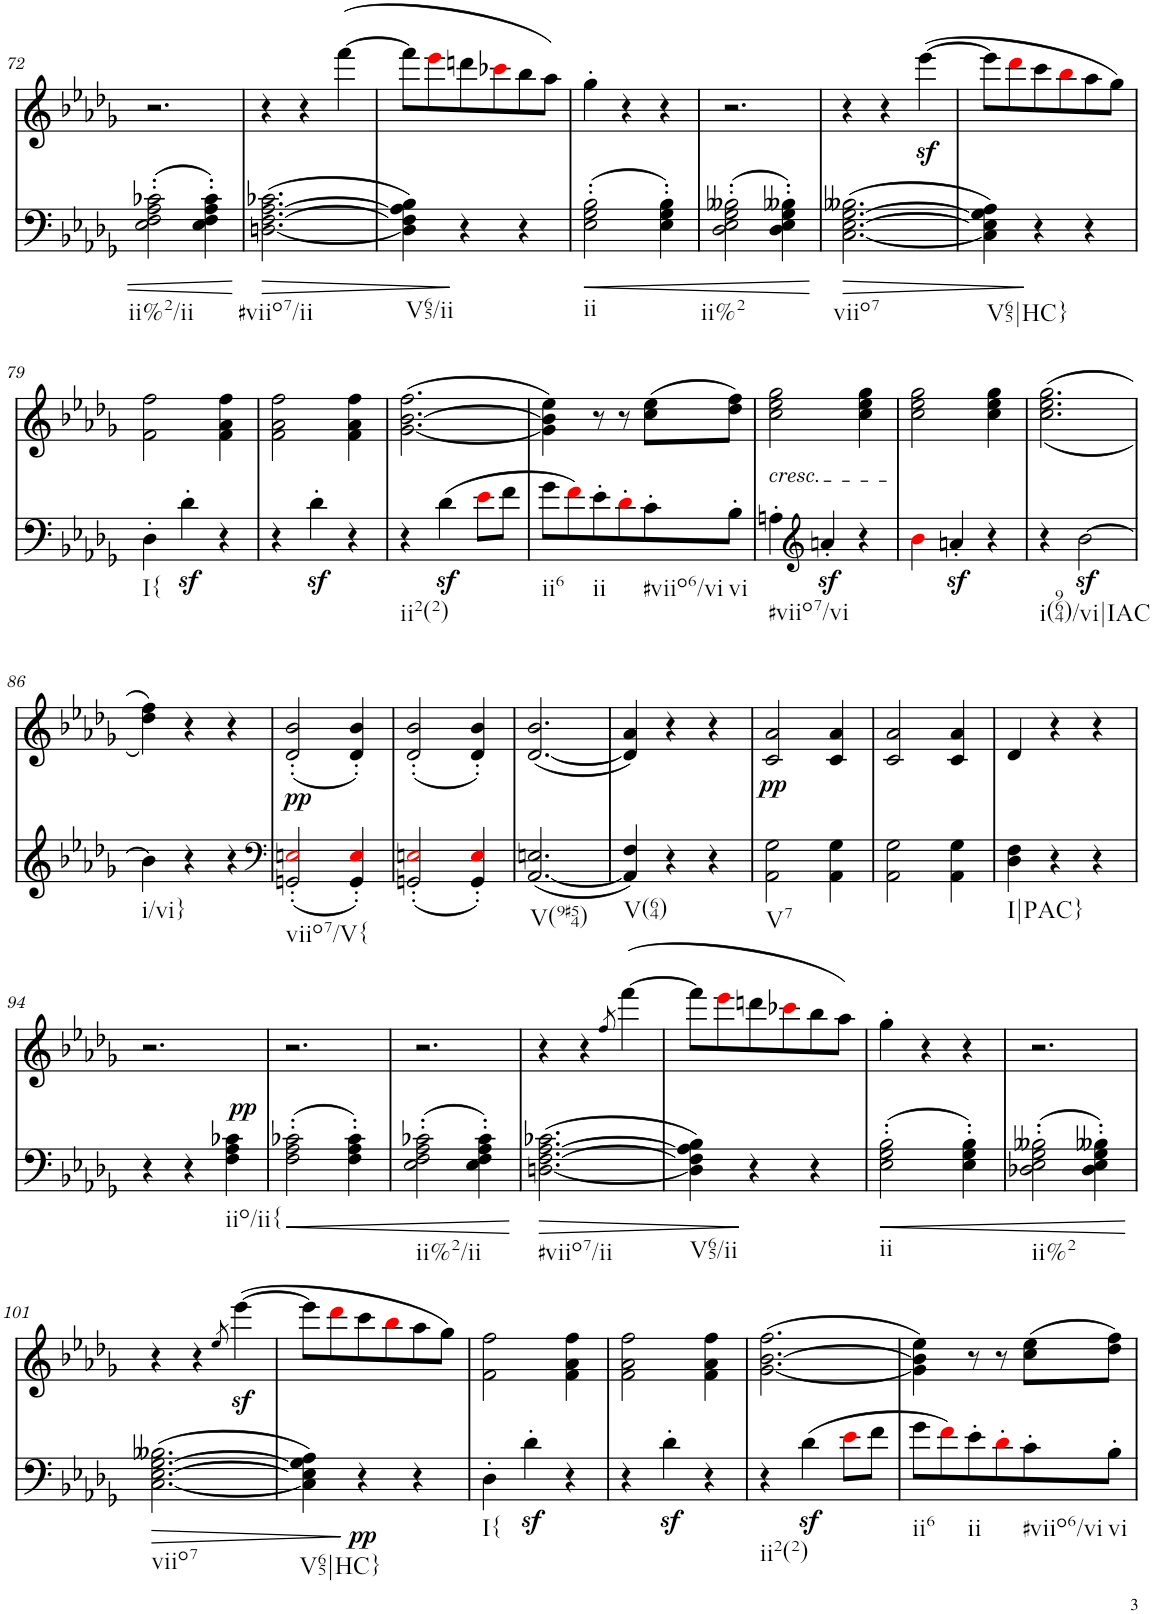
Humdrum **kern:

**kern	**text	**dynam	**kern	**text	**dynam
*part2	*part2	*part2	*part1	*part1	*part1
*staff2	*staff2	*staff2	*staff1	*staff1	*staff1
*I"piano	*	*	*I"piano	*	*
*I'Pno	*	*	*I'Pno	*	*
!!LO:PB:g=z
*clefF4	*	*	*clefG2	*	*
*k[b-e-a-d-g-]	*	*	*k[b-e-a-d-g-]	*	*
*M3/4	*	*	*M3/4	*	*
=72	=72	=72	=72	=72	=72
!LO:TX:b:t=ii%2/ii	!	!	!	!	!
(2E-\' 2F\' 2A-\' 2c-X\'	.	.	2.r	.	.
4E-\' 4F\' 4A-\' 4c-\')	.	.	.	.	.
=73	=73	=73	=73	=73	=73
!LO:TX:b:t=#viio7/ii	!	!	!	!	!
!	!LO:LY:b	!LO:HP:b	!	!	!
(>[2.Dn\ [2.F\ [2.A-\ 2.c-X\	>	>	4r	.	.
.	.	.	4r	.	.
.	.	.	([4fff\	.	.
=74	=74	=74	=74	=74	=74
!LO:TX:b:t=V65/ii	!	!	!	!	!
4D\] 4F\] 4A-\] 4B-\)	.	.	8fff\L]	.	.
.	.	.	8eee-i\	.	.
4r	.	]	8dddn\	.	.
.	.	.	8ccc-Xi\	.	.
4r	.	.	8bb-\	.	.
.	.	.	8aa-\J)	.	.
=75	=75	=75	=75	=75	=75
!LO:TX:b:t=ii	!	!	!	!	!
!	!LO:LY:b	!LO:HP:b	!	!	!
(2E-\' 2G-\' 2B-\'	<	<	4gg-'\	.	.
.	.	.	4r	.	.
4E-\' 4G-\' 4B-\')	.	.	4r	.	.
=76	=76	=76	=76	=76	=76
!LO:TX:b:t=ii%2	!	!	!	!	!
(2D-\' 2E-\' 2G-\' 2B--X\'	.	.	2.r	.	.
4D-\' 4E-\' 4G-\' 4B--X\')	.	.	.	.	.
.	.	[	.	.	.
=77	=77	=77	=77	=77	=77
!LO:TX:b:t=viio7	!	!	!	!	!
!	!LO:LY:b	!LO:HP:b	!	!	!
(>[2.C\ [2.E-\ [2.G-\ 2.B--X\	>	>	4r	.	.
.	.	.	4r	.	.
.	.	.	([4eee-z<\	.	.
=78	=78	=78	=78	=78	=78
!LO:TX:b:t=V65|HC}	!	!	!	!	!
4C\] 4E-\] 4G-\] 4A-\)	.	.	8eee-\L]	.	.
.	.	.	8ddd-i\	.	.
4r	.	]	8ccc\	.	.
.	.	.	8bb-i\	.	.
4r	.	.	8aa-\	.	.
.	.	.	8gg-\J)	.	.
!!LO:LB:g=z
=79	=79	=79	=79	=79	=79
!LO:TX:b:t=I{	!	!	!	!	!
4D-'\	.	.	2f\ 2ff\	.	.
4d-z<'\	.	.	.	.	.
4r	.	.	4f\ 4a-\ 4ff\	.	.
=80	=80	=80	=80	=80	=80
4r	.	.	2f\ 2a-\ 2ff\	.	.
4d-z<'\	.	.	.	.	.
4r	.	.	4f\ 4a-\ 4ff\	.	.
=81	=81	=81	=81	=81	=81
!LO:TX:b:t=ii2(2)	!	!	!	!	!
4r	.	.	(>[2.g-\ [2.b-\ 2.ff\	.	.
(4d-z<\	.	.	.	.	.
8e-i\L	.	.	.	.	.
8f\J	.	.	.	.	.
=82	=82	=82	=82	=82	=82
!LO:TX:b:t=ii6	!	!	!	!	!
8g-\L	.	.	4g-\] 4b-\] 4ee-\)	.	.
8fi\)	.	.	.	.	.
!LO:TX:b:t=ii	!	!	!	!	!
8e-'\	.	.	8r	.	.
8d-'i\	.	.	8r	.	.
!LO:TX:b:t=#viio6/vi	!	!	!	!	!
8c'\	.	.	(8cc\ 8ee-\L	.	.
!LO:TX:b:t=vi	!	!	!	!	!
8B-'\J	.	.	8dd-\ 8ff\J)	.	.
=83	=83	=83	=83	=83	=83
!	!	!	!LO:TX:b:i:t=cresc.	!	!
!LO:TX:b:t=#viio7/vi	!	!	!	!	!
!	!	!	!	!LO:LY:b	!
4An'\	.	.	2cc\ 2ee-\ 2gg-\	<	.
*clefG2	*	*	*	*	*
4anz<'/	.	.	.	.	.
4r	.	.	4cc\ 4ee-\ 4gg-\	.	.
=84	=84	=84	=84	=84	=84
4b-i\	.	.	2cc\ 2ee-\ 2gg-\	.	.
4anz<'/	.	.	.	.	.
4r	.	.	4cc\ 4ee-\ 4gg-\	.	.
=85	=85	=85	=85	=85	=85
!LO:TX:b:t=i(964)/vi|IAC	!	!	!	!	!
4r	.	.	(<(2.cc\ 2.ee-\ 2.gg-\	.	.
[2b-z<\	.	.	.	.	.
!!LO:LB:g=z
=86	=86	=86	=86	=86	=86
!LO:TX:b:t=i/vi}	!	!	!	!	!
4b-\]	.	.	4dd-\ 4ff\))	.	.
4r	.	.	4r	.	.
4r	.	.	4r	.	.
=87	=87	=87	=87	=87	=87
*clefF4	*	*	*	*	*
!LO:TX:b:t=viio7/V{	!	!	!	!	!
!	!LO:LY:b	!LO:DY:a	!	!LO:LY:b	!
(2GGn/' 2Eni/'	pp	pp	(2d-/' 2b-/'	pp	.
4GG/' 4Ei/')	.	.	4d-/' 4b-/')	.	.
=88	=88	=88	=88	=88	=88
(2GGn/' 2Eni/'	.	.	(2d-/' 2b-/'	.	.
4GG/' 4Ei/')	.	.	4d-/' 4b-/')	.	.
=89	=89	=89	=89	=89	=89
!LO:TX:b:t=V(9#54)	!	!	!	!	!
([2.AA-/ 2.En/	.	.	([2.d-/ 2.b-/	.	.
=90	=90	=90	=90	=90	=90
!LO:TX:b:t=V(64)	!	!	!	!	!
4AA-/] 4F/)	.	.	4d-/] 4a-/)	.	.
4r	.	.	4r	.	.
4r	.	.	4r	.	.
=91	=91	=91	=91	=91	=91
!LO:TX:b:t=V7	!	!	!	!	!
!	!LO:LY:b	!	!	!LO:LY:b	!LO:DY:b
2AA-\ 2G-\	pp	.	2c/ 2a-/	pp	pp
4AA-\ 4G-\	.	.	4c/ 4a-/	.	.
=92	=92	=92	=92	=92	=92
2AA-\ 2G-\	.	.	2c/ 2a-/	.	.
4AA-\ 4G-\	.	.	4c/ 4a-/	.	.
=93	=93	=93	=93	=93	=93
!LO:TX:b:t=I|PAC}	!	!	!	!	!
!	!	!	!	!LO:LY:b	!
4D-\ 4F\	.	.	4d-/	pp	.
4r	.	.	4r	.	.
4r	.	.	4r	.	.
!!LO:LB:g=z
=94	=94	=94	=94	=94	=94
4r	.	.	2.r	.	.
4r	.	.	.	.	.
!LO:TX:b:t=iio/ii{	!	!	!	!	!
!	!	!LO:DY:a	!	!	!
4F\ 4A-\ 4c-X\	.	pp	.	.	.
=95	=95	=95	=95	=95	=95
!	!LO:LY:b	!LO:HP:b	!	!	!
(2F\' 2A-\' 2c-X\'	<	<	2.r	.	.
4F\' 4A-\' 4c-\')	.	.	.	.	.
=96	=96	=96	=96	=96	=96
!LO:TX:b:t=ii%2/ii	!	!	!	!	!
(2E-\' 2F\' 2A-\' 2c-X\'	.	.	2.r	.	.
4E-\' 4F\' 4A-\' 4c-\')	.	.	.	.	.
.	.	[	.	.	.
=97	=97	=97	=97	=97	=97
!LO:TX:b:t=#viio7/ii	!	!	!	!	!
!	!LO:LY:b	!LO:HP:b	!	!	!
(>[2.Dn\ [2.F\ [2.A-\ 2.c-X\	>	>	4r	.	.
.	.	.	4r	.	.
.	.	.	8qff/	.	.
.	.	.	([4fff\	.	.
=98	=98	=98	=98	=98	=98
!LO:TX:b:t=V65/ii	!	!	!	!	!
4D\] 4F\] 4A-\] 4B-\)	.	.	8fff\L]	.	.
.	.	.	8eee-i\	.	.
4r	.	]	8dddn\	.	.
.	.	.	8ccc-Xi\	.	.
4r	.	.	8bb-\	.	.
.	.	.	8aa-\J)	.	.
=99	=99	=99	=99	=99	=99
!LO:TX:b:t=ii	!	!	!	!	!
!	!LO:LY:b	!LO:HP:b	!	!	!
(2E-\' 2G-\' 2B-\'	<	<	4gg-'\	.	.
.	.	.	4r	.	.
4E-\' 4G-\' 4B-\')	.	.	4r	.	.
=100	=100	=100	=100	=100	=100
!LO:TX:b:t=ii%2	!	!	!	!	!
(2D-X\' 2E-\' 2G-\' 2B--X\'	.	.	2.r	.	.
4D-\' 4E-\' 4G-\' 4B--X\')	.	.	.	.	.
.	.	[	.	.	.
!!LO:LB:g=z
=101	=101	=101	=101	=101	=101
!LO:TX:b:t=viio7	!	!	!	!	!
!	!LO:LY:b	!LO:HP:b	!	!	!
(>[2.C\ [2.E-\ [2.G-\ 2.B--X\	>	>	4r	.	.
.	.	.	4r	.	.
.	.	.	8qee-/	.	.
.	.	.	([4eee-z<\	.	.
=102	=102	=102	=102	=102	=102
!LO:TX:b:t=V65|HC}	!	!	!	!	!
4C\] 4E-\] 4G-\] 4A-\)	.	.	8eee-\L]	.	.
.	.	.	8ddd-i\	.	.
!	!	!LO:DY:n=1:b	!	!	!
4r	.	] pp	8ccc\	.	.
.	.	.	8bb-i\	.	.
4r	.	.	8aa-\	.	.
.	.	.	8gg-\J)	.	.
=103	=103	=103	=103	=103	=103
!LO:TX:b:t=I{	!	!	!	!	!
4D-'\	.	.	2f\ 2ff\	.	.
4d-z<'\	.	.	.	.	.
4r	.	.	4f\ 4a-\ 4ff\	.	.
=104	=104	=104	=104	=104	=104
4r	.	.	2f\ 2a-\ 2ff\	.	.
4d-z<'\	.	.	.	.	.
4r	.	.	4f\ 4a-\ 4ff\	.	.
=105	=105	=105	=105	=105	=105
!LO:TX:b:t=ii2(2)	!	!	!	!	!
4r	.	.	(>[2.g-\ [2.b-\ 2.ff\	.	.
(4d-z<\	.	.	.	.	.
8e-i\L	.	.	.	.	.
8f\J	.	.	.	.	.
=106	=106	=106	=106	=106	=106
!LO:TX:b:t=ii6	!	!	!	!	!
8g-\L	.	.	4g-\] 4b-\] 4ee-\)	.	.
8fi\)	.	.	.	.	.
!LO:TX:b:t=ii	!	!	!	!	!
8e-'\	.	.	8r	.	.
8d-'i\	.	.	8r	.	.
!LO:TX:b:t=#viio6/vi	!	!	!	!	!
8c'\	.	.	(8cc\ 8ee-\L	.	.
!LO:TX:b:t=vi	!	!	!	!	!
8B-'\J	.	.	8dd-\ 8ff\J)	.	.
=	=	=	=	=	=
*-	*-	*-	*-	*-	*-
